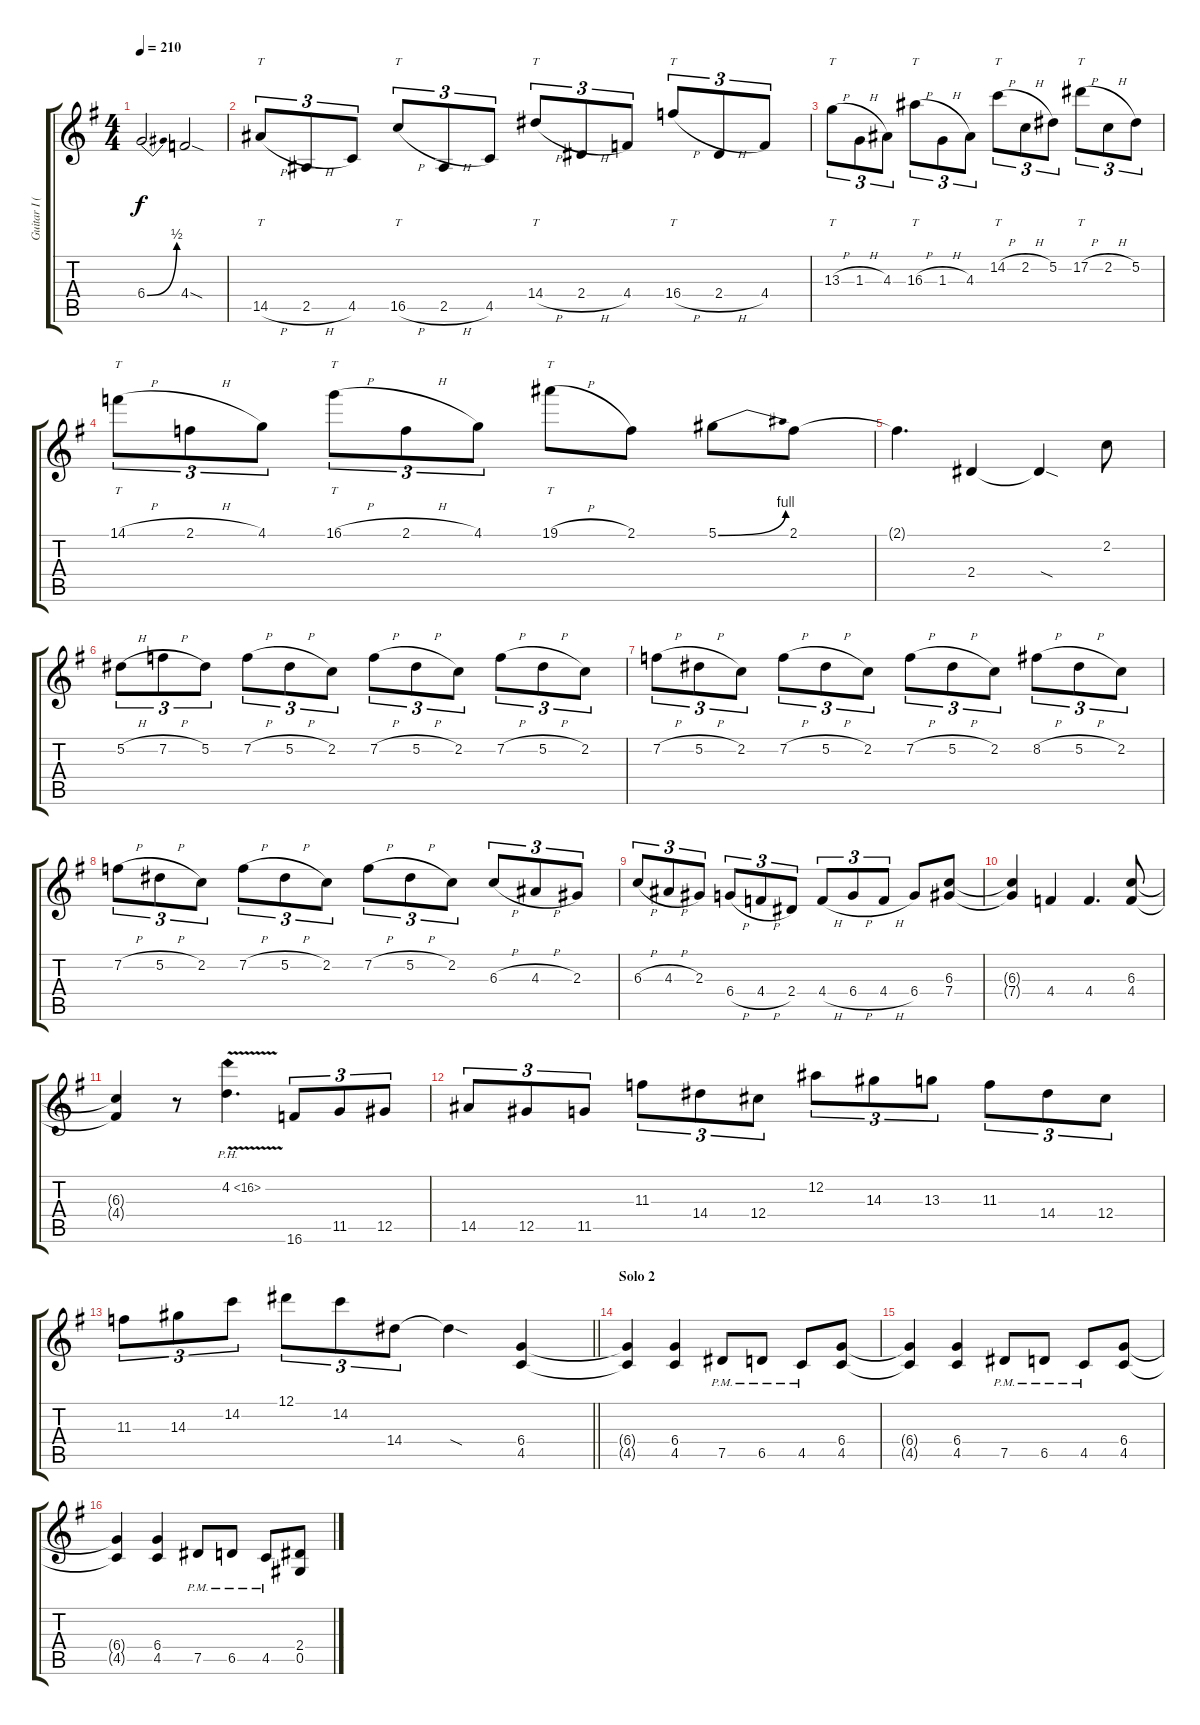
\track ("Guitar I (А. Голованов)" "Guitar I (") {instrument distortionguitar}
\staff {score tabs}
\tuning (Eb4 Bb3 Gb3 Db3 Ab2 Db2) {hide}
\ts (4 4)
\tempo 210
\clef g2
\ks g
6.4{be (bend 0 0 60 2)}.2{dy f} 4.4{sod}.2 |
14.5{h}.8{tt tu (3 2)} 2.5{h}.8{tu (3 2)} 4.5.8{tu (3 2)} 16.5{h}.8{tt tu (3 2)} 2.5{h}.8{tu (3 2)} 4.5.8{tu (3 2)} 14.4{h}.8{tt tu (3 2)} 2.4{h}.8{tu (3 2)} 4.4.8{tu (3 2)} 16.4{h}.8{tt tu (3 2)} 2.4{h}.8{tu (3 2)} 4.4.8{tu (3 2)} |
13.3{h}.8{tt tu (3 2)} 1.3{h}.8{tu (3 2)} 4.3.8{tu (3 2)} 16.3{h}.8{tt tu (3 2)} 1.3{h}.8{tu (3 2)} 4.3.8{tu (3 2)} 14.2{h}.8{tt tu (3 2)} 2.2{h}.8{tu (3 2)} 5.2.8{tu (3 2)} 17.2{h}.8{tt tu (3 2)} 2.2{h}.8{tu (3 2)} 5.2.8{tu (3 2)} |
14.1{h}.8{tt tu (3 2)} 2.1{h}.8{tu (3 2)} 4.1.8{tu (3 2)} 16.1{h}.8{tt tu (3 2)} 2.1{h}.8{tu (3 2)} 4.1.8{tu (3 2)} 19.1{h}.8{tt} 2.1.8 5.1{be (bend 0 0 60 4)}.8 2.1.8 |
2.1{t}.4{d} 2.4.4 2.4{sod t}.4 2.2.8 |
5.2{h}.8{tu (3 2)} 7.2{h}.8{tu (3 2)} 5.2.8{tu (3 2)} 7.2{h}.8{tu (3 2)} 5.2{h}.8{tu (3 2)} 2.2.8{tu (3 2)} 7.2{h}.8{tu (3 2)} 5.2{h}.8{tu (3 2)} 2.2.8{tu (3 2)} 7.2{h}.8{tu (3 2)} 5.2{h}.8{tu (3 2)} 2.2.8{tu (3 2)} |
7.2{h}.8{tu (3 2)} 5.2{h}.8{tu (3 2)} 2.2.8{tu (3 2)} 7.2{h}.8{tu (3 2)} 5.2{h}.8{tu (3 2)} 2.2.8{tu (3 2)} 7.2{h}.8{tu (3 2)} 5.2{h}.8{tu (3 2)} 2.2.8{tu (3 2)} 8.2{h}.8{tu (3 2)} 5.2{h}.8{tu (3 2)} 2.2.8{tu (3 2)} |
7.2{h}.8{tu (3 2)} 5.2{h}.8{tu (3 2)} 2.2.8{tu (3 2)} 7.2{h}.8{tu (3 2)} 5.2{h}.8{tu (3 2)} 2.2.8{tu (3 2)} 7.2{h}.8{tu (3 2)} 5.2{h}.8{tu (3 2)} 2.2.8{tu (3 2)} 6.3{h}.8{tu (3 2)} 4.3{h}.8{tu (3 2)} 2.3.8{tu (3 2)} |
6.3{h}.8{tu (3 2)} 4.3{h}.8{tu (3 2)} 2.3.8{tu (3 2)} 6.4{h}.8{tu (3 2)} 4.4{h}.8{tu (3 2)} 2.4.8{tu (3 2)} 4.4{h}.8{tu (3 2)} 6.4{h}.8{tu (3 2)} 4.4{h}.8{tu (3 2)} 6.4.8 (6.3 7.4).8 |
(6.3{t} 7.4{t}).4 4.4.4 4.4.4{d} (6.3 4.4).8 |
(6.3{t} 4.4{t}).4 r.8 4.2{ph 12 v}.4{d} 16.6.8{tu (3 2)} 11.5.8{tu (3 2)} 12.5.8{tu (3 2)} |
14.5.8{tu (3 2)} 12.5.8{tu (3 2)} 11.5.8{tu (3 2)} 11.3.8{tu (3 2)} 14.4.8{tu (3 2)} 12.4.8{tu (3 2)} 12.2.8{tu (3 2)} 14.3.8{tu (3 2)} 13.3.8{tu (3 2)} 11.3.8{tu (3 2)} 14.4.8{tu (3 2)} 12.4.8{tu (3 2)} |
\barLineRight lightlight
11.3.8{tu (3 2)} 14.3.8{tu (3 2)} 14.2.8{tu (3 2)} 12.1.8{tu (3 2)} 14.2.8{tu (3 2)} 14.4.8{tu (3 2)} 14.4{sod t}.4 (6.4 4.5).4 |
\section ("" "Solo 2")
(6.4{t} 4.5{t}).4 (6.4 4.5).4 7.5{pm}.8 6.5{pm}.8 4.5{pm}.8 (6.4 4.5).8 |
(6.4{t} 4.5{t}).4 (6.4 4.5).4 7.5{pm}.8 6.5{pm}.8 4.5{pm}.8 (6.4 4.5).8 |
(6.4{t} 4.5{t}).4 (6.4 4.5).4 7.5{pm}.8 6.5{pm}.8 4.5{pm}.8 (2.4 0.5).8
